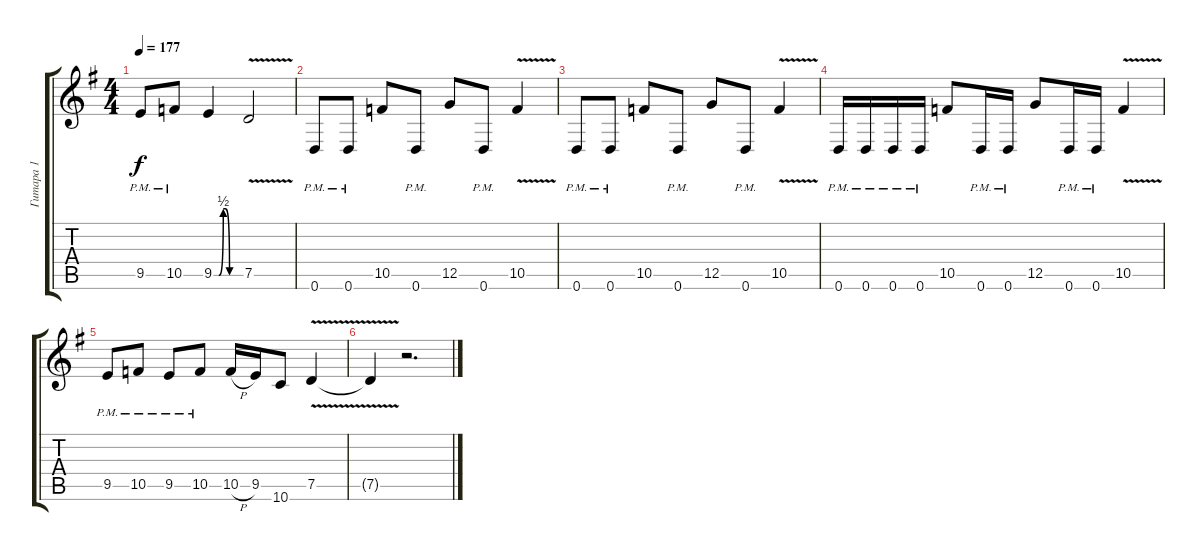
\track ("Гитара 1" "Гитара 1") {instrument distortionguitar}
\staff {score tabs}
\tuning (D4 A3 F3 C3 G2 D2) {hide}
\ts (4 4)
\tempo 177
\clef g2
\ks eminor
9.5{pm}.8{dy f} 10.5{pm}.8 9.5{be (custom 0 0 11 0 21 2 25 2 35 0 60 0)}.4 7.5{v}.2 |
0.6{pm}.8 0.6{pm}.8 10.5.8 0.6{pm}.8 12.5.8 0.6{pm}.8 10.5{v}.4 |
0.6{pm}.8 0.6{pm}.8 10.5.8 0.6{pm}.8 12.5.8 0.6{pm}.8 10.5{v}.4 |
0.6{pm}.16 0.6{pm}.16 0.6{pm}.16 0.6{pm}.16 10.5.8 0.6{pm}.16 0.6{pm}.16 12.5.8 0.6{pm}.16 0.6{pm}.16 10.5{v}.4 |
9.5{pm}.8 10.5{pm}.8 9.5{pm}.8 10.5{pm}.8 10.5{h}.16 9.5.16 10.6.8 7.5{v}.4 |
7.5{t}.4 r.2{d}
